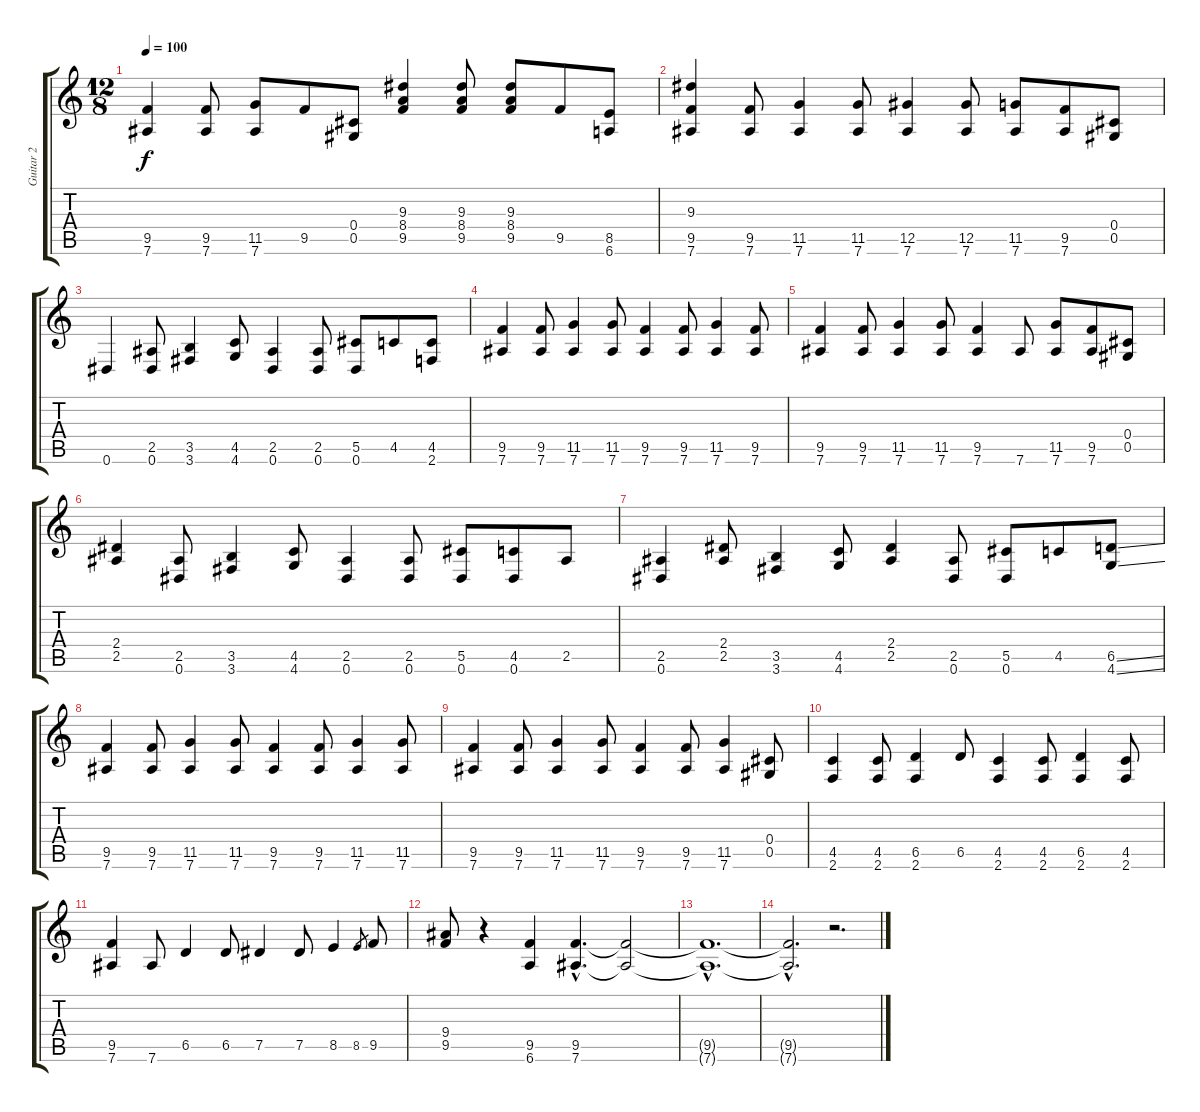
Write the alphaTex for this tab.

\track ("Guitar 2" "Guitar 2") {instrument overdrivenguitar}
\staff {score tabs}
\tuning (Eb4 Bb3 Gb3 Db3 Ab2 Eb2) {hide}
\ts (12 8)
\tempo 100
\clef g2
\ks c
(9.5 7.6).4{dy f} (9.5 7.6).8 (11.5 7.6).8 9.5.8 (0.4 0.5).8 (9.3 8.4 9.5).4 (9.3 8.4 9.5).8 (9.3 8.4 9.5).8 9.5.8 (8.5 6.6).8 |
(9.3 9.5 7.6).4 (9.5 7.6).8 (11.5 7.6).4 (11.5 7.6).8 (12.5 7.6).4 (12.5 7.6).8 (11.5 7.6).8 (9.5 7.6).8 (0.4 0.5).8 |
0.6.4 (2.5 0.6).8 (3.5 3.6).4 (4.5 4.6).8 (2.5 0.6).4 (2.5 0.6).8 (5.5 0.6).8 4.5.8 (4.5 2.6).8 |
(9.5 7.6).4 (9.5 7.6).8 (11.5 7.6).4 (11.5 7.6).8 (9.5 7.6).4 (9.5 7.6).8 (11.5 7.6).4 (9.5 7.6).8 |
(9.5 7.6).4 (9.5 7.6).8 (11.5 7.6).4 (11.5 7.6).8 (9.5 7.6).4 7.6.8 (11.5 7.6).8 (9.5 7.6).8 (0.4 0.5).8 |
(2.4 2.5).4 (2.5 0.6).8 (3.5 3.6).4 (4.5 4.6).8 (2.5 0.6).4 (2.5 0.6).8 (5.5 0.6).8 (4.5 0.6).8 2.5.8 |
(2.5 0.6).4 (2.4 2.5).8 (3.5 3.6).4 (4.5 4.6).8 (2.4 2.5).4 (2.5 0.6).8 (5.5 0.6).8 4.5.8 (6.5{ss} 4.6{ss}).8 |
(9.5 7.6).4 (9.5 7.6).8 (11.5 7.6).4 (11.5 7.6).8 (9.5 7.6).4 (9.5 7.6).8 (11.5 7.6).4 (11.5 7.6).8 |
(9.5 7.6).4 (9.5 7.6).8 (11.5 7.6).4 (11.5 7.6).8 (9.5 7.6).4 (9.5 7.6).8 (11.5 7.6).4 (0.4 0.5).8 |
(4.5 2.6).4 (4.5 2.6).8 (6.5 2.6).4 6.5.8 (4.5 2.6).4 (4.5 2.6).8 (6.5 2.6).4 (4.5 2.6).8 |
(9.5 7.6).4 7.6.8 6.5.4 6.5.8 7.5.4 7.5.8 8.5.4 8.5.8{gr} 9.5.8 |
(9.4 9.5).8 r.4 (9.5 6.6).4 (9.5{hac} 7.6{hac}).4{d} (9.5{t} 7.6{t}).2 |
(9.5{hac t} 7.6{hac t}).1{d} |
(9.5{hac t} 7.6{hac t}).2{d} r.2{d}
